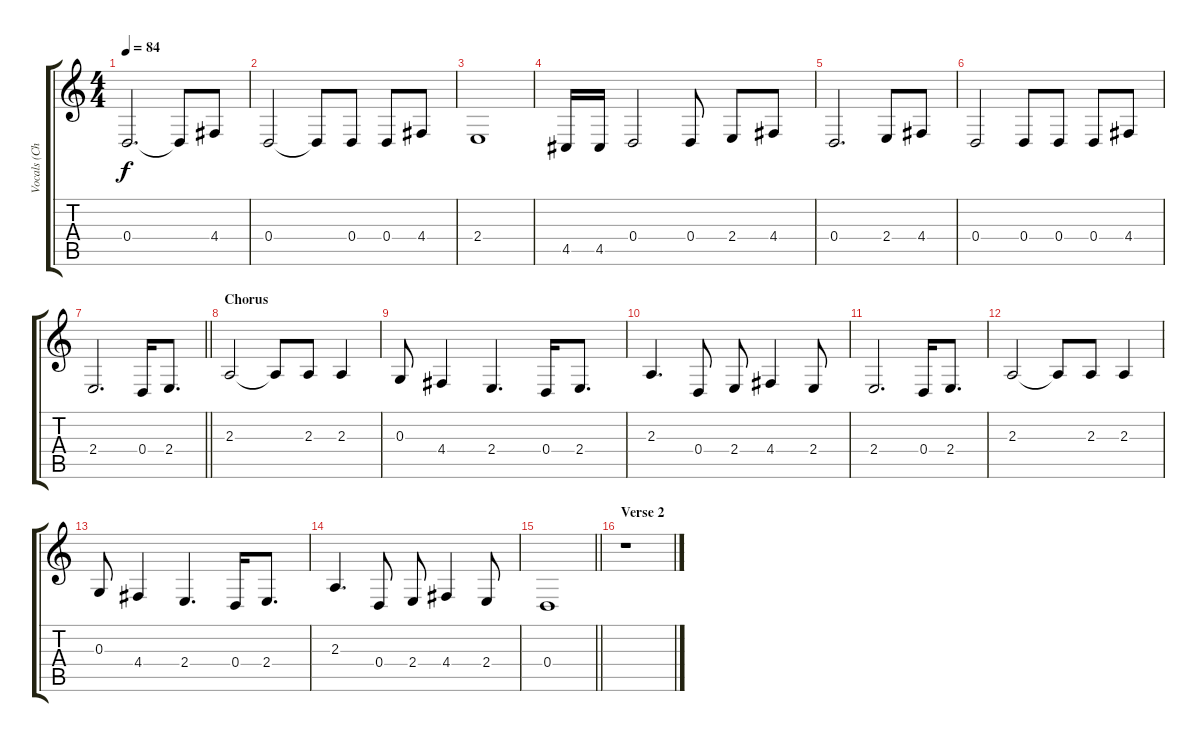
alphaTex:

\track ("Vocals (Christopher)" "Vocals (Ch") {instrument lead2sawtooth}
\staff {score tabs}
\tuning (E4 B3 G3 D3 A2 E2) {hide}
\ts (4 4)
\tempo 84
\clef g2
\ks c
0.4.2{d dy f} 0.4{t}.8 4.4.8 |
0.4.2 0.4{t}.8 0.4.8 0.4.8 4.4.8 |
2.4.1 |
4.5.16 4.5.16 0.4.2 0.4.8 2.4.8 4.4.8 |
0.4.2{d} 2.4.8 4.4.8 |
0.4.2 0.4.8 0.4.8 0.4.8 4.4.8 |
\barLineRight lightlight
2.4.2{d} 0.4.16 2.4.8{d} |
\section ("" "Chorus")
2.3.2 2.3{t}.8 2.3.8 2.3.4 |
0.3.8 4.4.4 2.4.4{d} 0.4.16 2.4.8{d} |
2.3.4{d} 0.4.8 2.4.8 4.4.4 2.4.8 |
2.4.2{d} 0.4.16 2.4.8{d} |
2.3.2 2.3{t}.8 2.3.8 2.3.4 |
0.3.8 4.4.4 2.4.4{d} 0.4.16 2.4.8{d} |
2.3.4{d} 0.4.8 2.4.8 4.4.4 2.4.8 |
\barLineRight lightlight
0.4.1 |
\section ("" "Verse 2")
r.1
